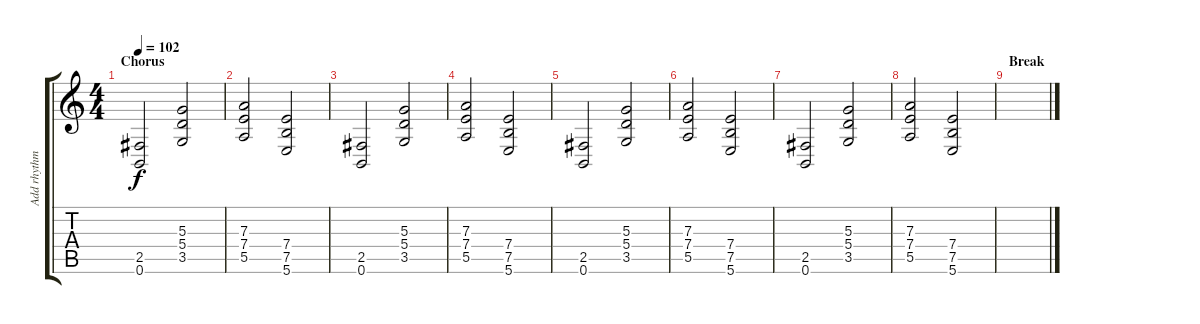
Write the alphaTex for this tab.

\track ("Add rhythm/solo" "Add rhythm") {instrument distortionguitar}
\staff {score tabs}
\tuning (B3 Gb3 D3 A2 E2 B1) {hide}
\ts (4 4)
\section ("" "Chorus")
\tempo 102
\clef g2
\ks c
(2.5 0.6).2{dy f} (5.3 5.4 3.5).2 |
(7.3 7.4 5.5).2 (7.4 7.5 5.6).2 |
(2.5 0.6).2 (5.3 5.4 3.5).2 |
(7.3 7.4 5.5).2 (7.4 7.5 5.6).2 |
(2.5 0.6).2 (5.3 5.4 3.5).2 |
(7.3 7.4 5.5).2 (7.4 7.5 5.6).2 |
(2.5 0.6).2 (5.3 5.4 3.5).2 |
(7.3 7.4 5.5).2 (7.4 7.5 5.6).2 |
\section ("" "Break")
